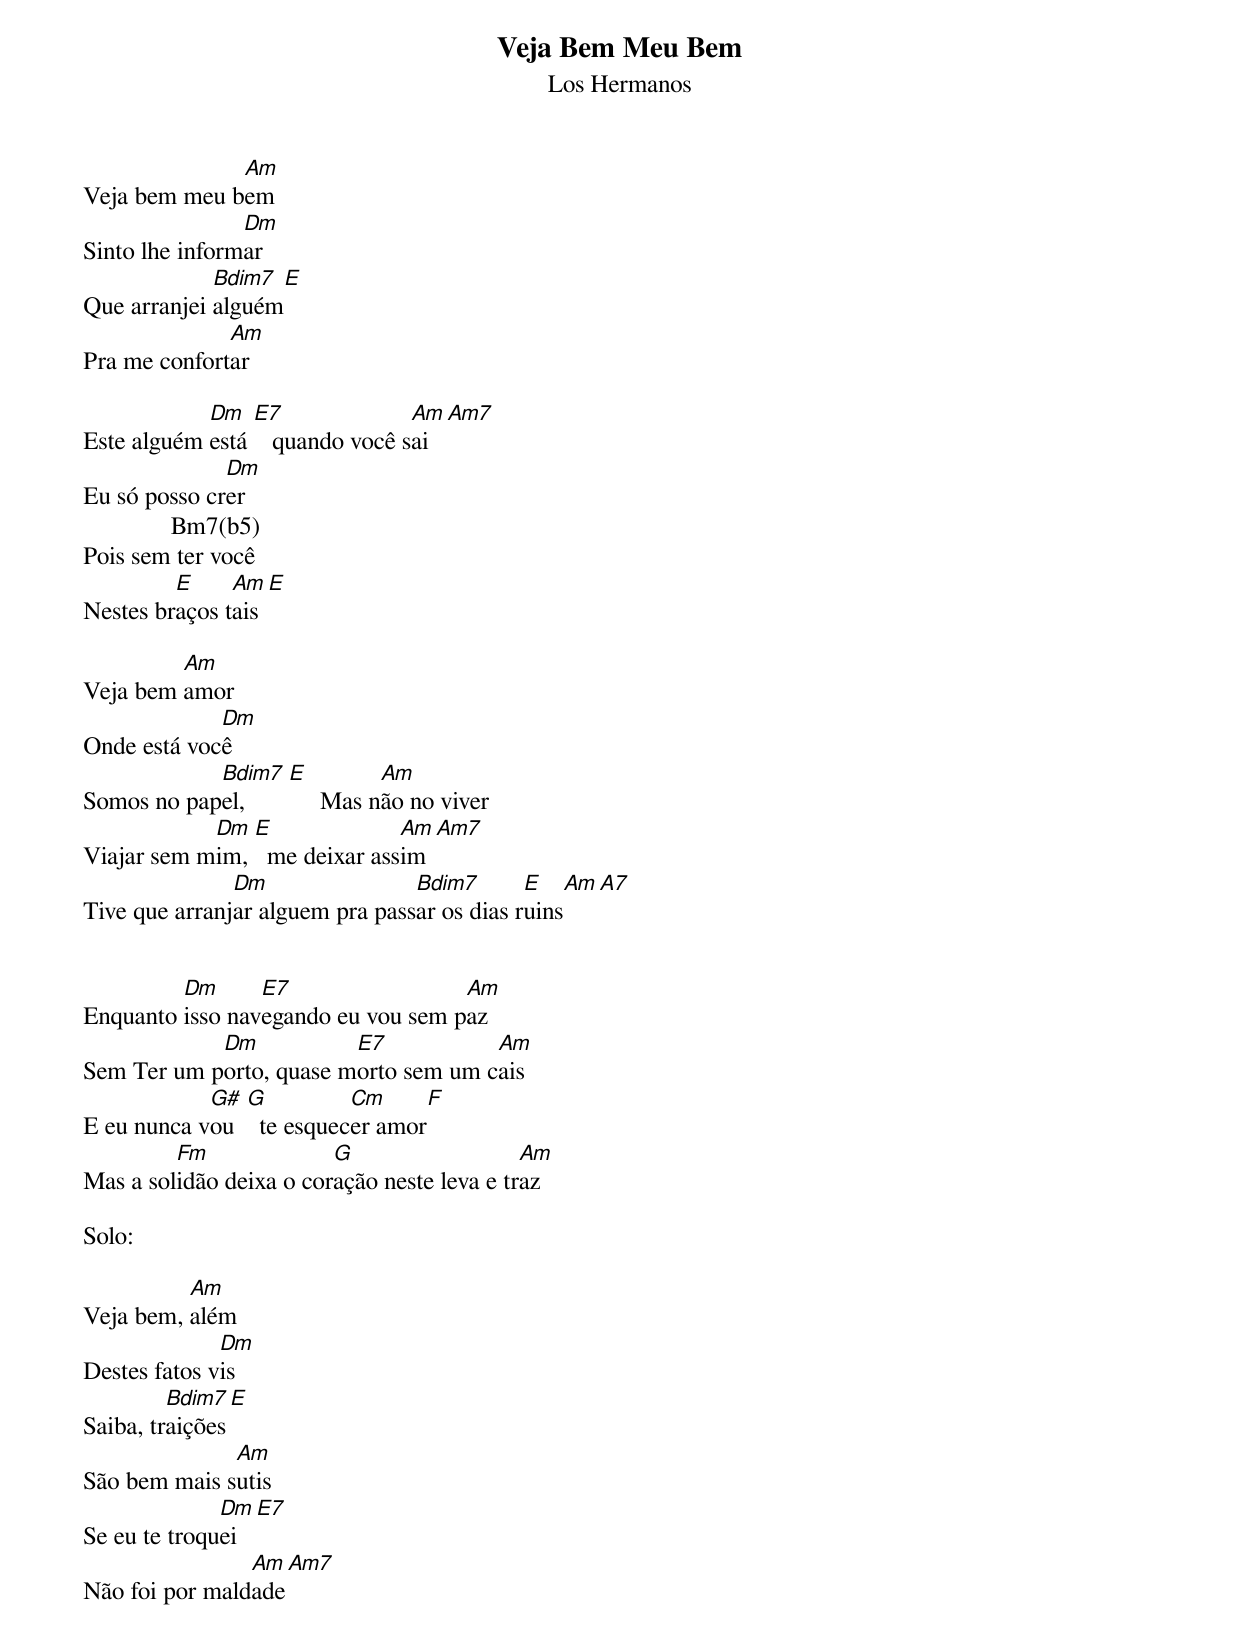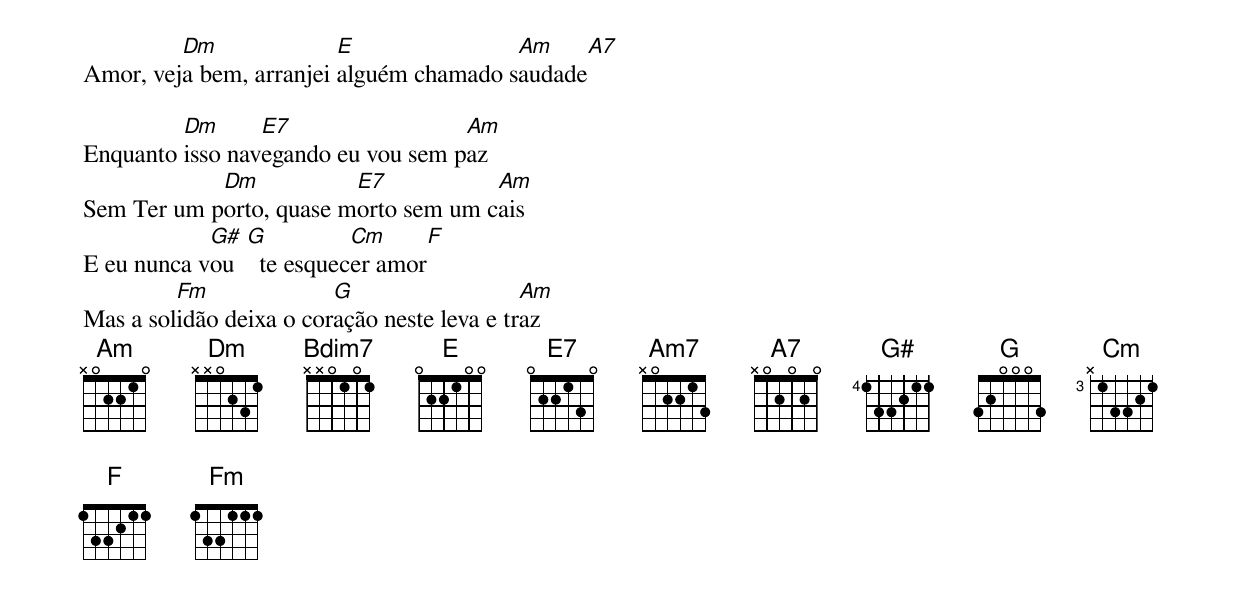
Veja Bem Meu Bem
Los Hermanos

              Am
Veja bem meu bem
                Dm
Sinto lhe informar
             Bm7(b5)   E
Que arranjei alguém
              Am
Pra me confortar

            Dm   E7              Am  Am7
Este alguém está    quando você sai
              Dm
Eu só posso crer
              Bm7(b5)
Pois sem ter você
         E     Am   E
Nestes braços tais

         Am
Veja bem amor
             Dm
Onde está você
            Bm7(b5)   E         Am
Somos no papel,            Mas não no viver
            Dm  E              Am  Am7
Viajar sem mim,   me deixar assim
               Dm                Bm7(b5)     E    Am  A7
Tive que arranjar alguem pra passar os dias ruins


         Dm      E7                 Am
Enquanto isso navegando eu vou sem paz
            Dm           E7           Am
Sem Ter um porto, quase morto sem um cais
            G#  G          Cm       F
E eu nunca vou    te esquecer amor
         Fm              G                   Am
Mas a solidão deixa o coração neste leva e traz

Solo:

          Am
Veja bem, além
              Dm
Destes fatos vis
         Bm7(b5)  E
Saiba, traições
              Am
São bem mais sutis
              Dm  E7
Se eu te troquei
                Am  Am7
Não foi por maldade
         Dm              E               Am     A7
Amor, veja bem, arranjei alguém chamado saudade

         Dm      E7                 Am
Enquanto isso navegando eu vou sem paz
            Dm           E7           Am
Sem Ter um porto, quase morto sem um cais
            G#  G          Cm       F
E eu nunca vou    te esquecer amor
         Fm              G                   Am
Mas a solidão deixa o coração neste leva e traz
